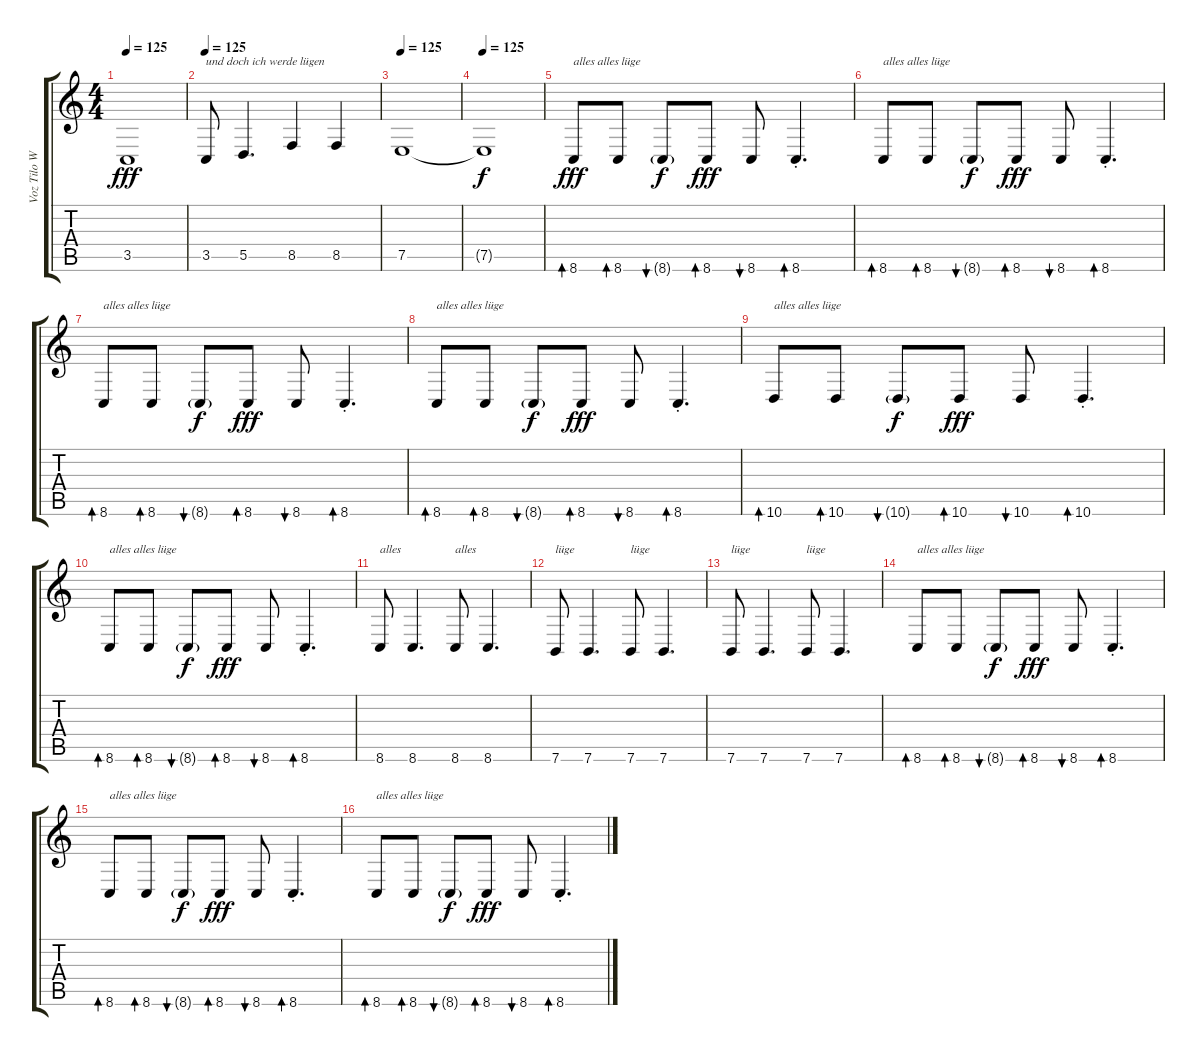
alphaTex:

\track ("Voz Tilo Wolf" "Voz Tilo W") {instrument stringensemble1}
\staff {score tabs}
\tuning (E4 B3 G3 D3 A2 E2) {hide}
\ts (4 4)
\tempo 125
\clef g2
\ks c
3.5.1{dy fff} |
\tempo 125
3.5.8{txt "und doch ich werde lügen "} 5.5.4{d} 8.5.4 8.5.4 |
\tempo 125
7.5.1 |
\tempo 125
7.5{t}.1{dy f} |
8.6.8{bd 60 txt "alles alles lüge" dy fff volume 10} 8.6.8{bd 60} 8.6{g}.8{bu 60 dy f} 8.6.8{bd 60 dy fff} 8.6.8{bu 60} 8.6{st}.4{d bd 60} |
8.6.8{bd 60 txt "alles alles lüge"} 8.6.8{bd 60} 8.6{g}.8{bu 60 dy f} 8.6.8{bd 60 dy fff} 8.6.8{bu 60} 8.6{st}.4{d bd 60} |
8.6.8{bd 60 txt "alles alles lüge"} 8.6.8{bd 60} 8.6{g}.8{bu 60 dy f} 8.6.8{bd 60 dy fff} 8.6.8{bu 60} 8.6{st}.4{d bd 60} |
8.6.8{bd 60 txt "alles alles lüge"} 8.6.8{bd 60} 8.6{g}.8{bu 60 dy f} 8.6.8{bd 60 dy fff} 8.6.8{bu 60} 8.6{st}.4{d bd 60} |
10.6.8{bd 60 txt "alles alles lüge"} 10.6.8{bd 60} 10.6{g}.8{bu 60 dy f} 10.6.8{bd 60 dy fff} 10.6.8{bu 60} 10.6{st}.4{d bd 60} |
8.6.8{bd 60 txt "alles alles lüge"} 8.6.8{bd 60} 8.6{g}.8{bu 60 dy f} 8.6.8{bd 60 dy fff} 8.6.8{bu 60} 8.6{st}.4{d bd 60} |
8.6.8{txt "alles"} 8.6.4{d} 8.6.8{txt "alles "} 8.6.4{d} |
7.6.8{txt "lüge"} 7.6.4{d} 7.6.8{txt "lüge"} 7.6.4{d} |
7.6.8{txt "lüge"} 7.6.4{d} 7.6.8{txt "lüge"} 7.6.4{d} |
8.6.8{bd 60 txt "alles alles lüge" volume 12} 8.6.8{bd 60} 8.6{g}.8{bu 60 dy f} 8.6.8{bd 60 dy fff} 8.6.8{bu 60} 8.6{st}.4{d bd 60} |
8.6.8{bd 60 txt "alles alles lüge"} 8.6.8{bd 60} 8.6{g}.8{bu 60 dy f} 8.6.8{bd 60 dy fff} 8.6.8{bu 60} 8.6{st}.4{d bd 60} |
8.6.8{bd 60 txt "alles alles lüge"} 8.6.8{bd 60} 8.6{g}.8{bu 60 dy f} 8.6.8{bd 60 dy fff} 8.6.8{bu 60} 8.6{st}.4{d bd 60}
